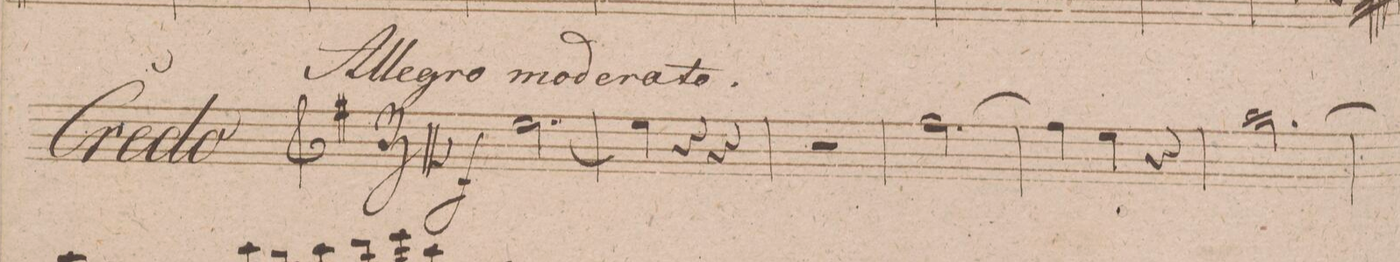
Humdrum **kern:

**kern	**dynam
*I"Flauto 2do	*
*clefG2	*
*k[f#]	*
*M3/4	*
*2\right	*
[<2.ee\	f
=2	=2
*4\right	*
4ee\]	.
4r	.
4r	.
=3	=3
2.r	.
=4	=4
[2.ff#\	.
=5	=5
4ff#\]	.
4ee\	.
4r	.
=6	=6
[2.aa\	.
=7	=7
*-	*-
